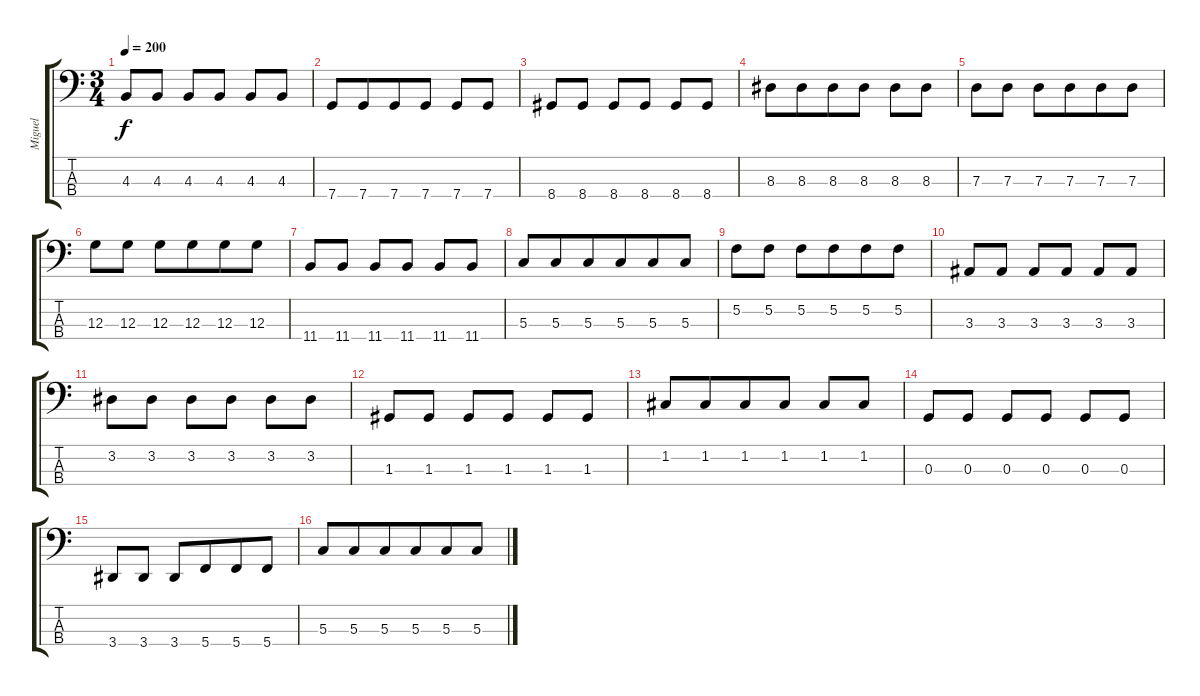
\track ("Miguel" "Miguel") {instrument electricbassfinger}
\staff {score tabs}
\tuning (F2 C2 G1 C1) {hide}
\ts (3 4)
\tempo 200
\clef f4
\ks c
4.3.8{dy f} 4.3.8 4.3.8{beam merge} 4.3.8 4.3.8 4.3.8 |
7.4.8{beam merge} 7.4.8{beam merge} 7.4.8 7.4.8 7.4.8 7.4.8 |
8.4.8 8.4.8 8.4.8 8.4.8 8.4.8 8.4.8 |
8.3.8{beam merge} 8.3.8{beam merge} 8.3.8 8.3.8 8.3.8 8.3.8 |
7.3.8 7.3.8 7.3.8{beam merge} 7.3.8{beam merge} 7.3.8 7.3.8 |
12.3.8 12.3.8 12.3.8 12.3.8{beam merge} 12.3.8 12.3.8 |
11.4.8{beam merge} 11.4.8 11.4.8{beam merge} 11.4.8 11.4.8 11.4.8 |
5.3.8 5.3.8{beam merge} 5.3.8 5.3.8{beam merge} 5.3.8{beam merge} 5.3.8 |
5.2.8{beam merge} 5.2.8 5.2.8 5.2.8{beam merge} 5.2.8 5.2.8 |
3.3.8 3.3.8 3.3.8 3.3.8 3.3.8 3.3.8 |
3.2.8 3.2.8 3.2.8 3.2.8 3.2.8 3.2.8 |
1.3.8 1.3.8 1.3.8 1.3.8 1.3.8 1.3.8 |
1.2.8 1.2.8{beam merge} 1.2.8 1.2.8 1.2.8 1.2.8 |
0.3.8 0.3.8 0.3.8 0.3.8 0.3.8 0.3.8 |
3.4.8 3.4.8 3.4.8 5.4.8{beam merge} 5.4.8{beam merge} 5.4.8 |
5.3.8 5.3.8{beam merge} 5.3.8 5.3.8{beam merge} 5.3.8{beam merge} 5.3.8
